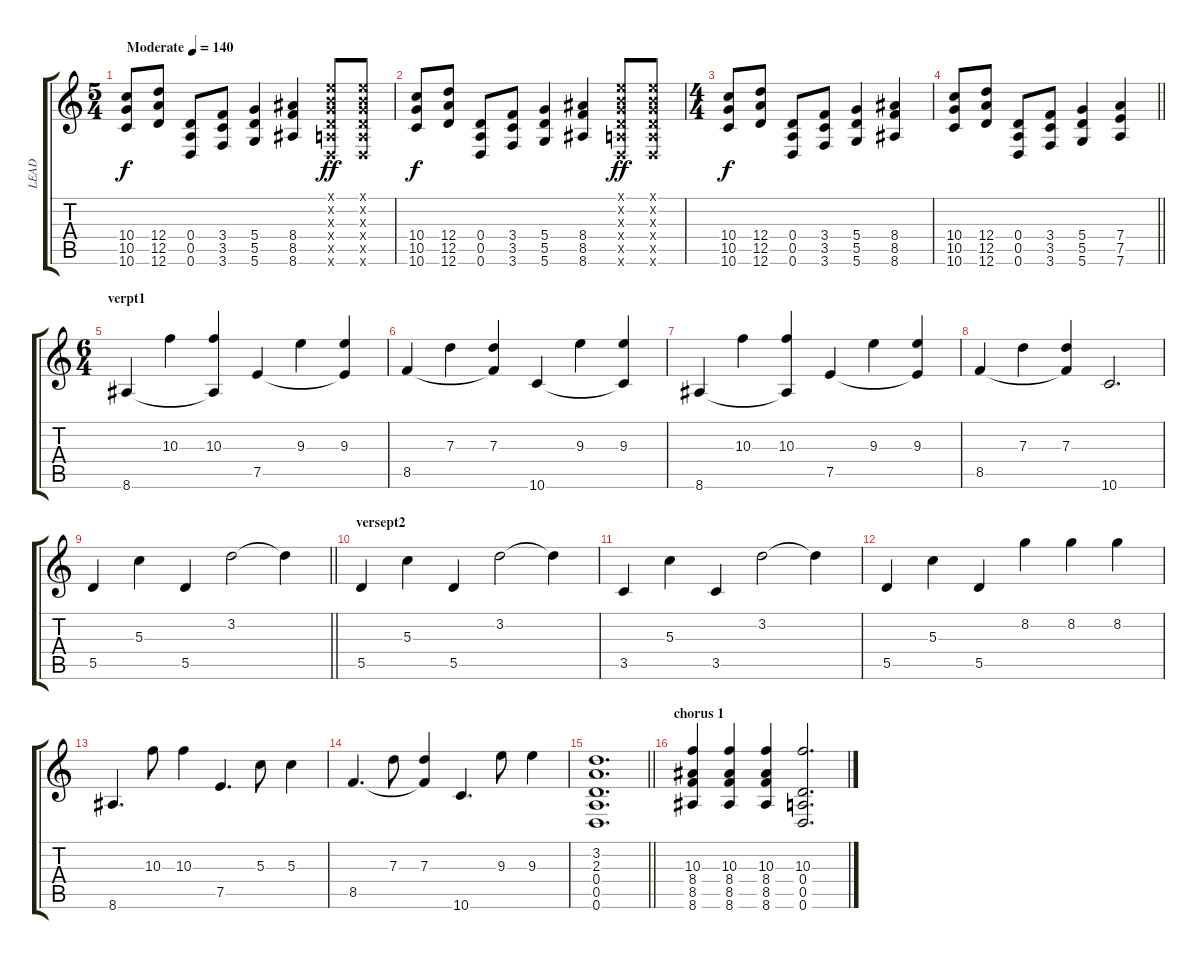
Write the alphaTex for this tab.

\track ("LEAD" "LEAD") {instrument distortionguitar}
\staff {score tabs}
\tuning (E4 B3 G3 D3 A2 D2) {hide}
\ts (5 4)
\tempo (140 "Moderate")
\clef g2
\ks c
(10.4 10.5 10.6).8{dy f instrument distortionguitar} (12.4 12.5 12.6).8 (0.4 0.5 0.6).8 (3.4 3.5 3.6).8 (5.4 5.5 5.6).4 (8.4 8.5 8.6).4 (0.1{x} 0.2{x} 0.3{x} 0.4{x} 0.5{x} 0.6{x}).8{dy ff} (0.1{x} 0.2{x} 0.3{x} 0.4{x} 0.5{x} 0.6{x}).8 |
(10.4 10.5 10.6).8{dy f} (12.4 12.5 12.6).8 (0.4 0.5 0.6).8 (3.4 3.5 3.6).8 (5.4 5.5 5.6).4 (8.4 8.5 8.6).4 (0.1{x} 0.2{x} 0.3{x} 0.4{x} 0.5{x} 0.6{x}).8{dy ff} (0.1{x} 0.2{x} 0.3{x} 0.4{x} 0.5{x} 0.6{x}).8 |
\ts (4 4)
(10.4 10.5 10.6).8{dy f} (12.4 12.5 12.6).8 (0.4 0.5 0.6).8 (3.4 3.5 3.6).8 (5.4 5.5 5.6).4 (8.4 8.5 8.6).4 |
\barLineRight lightlight
(10.4 10.5 10.6).8 (12.4 12.5 12.6).8 (0.4 0.5 0.6).8 (3.4 3.5 3.6).8 (5.4 5.5 5.6).4 (7.4 7.5 7.6).4 |
\ts (6 4)
\section ("" "verpt1")
8.6.4{instrument electricguitarjazz} 10.3.4 (10.3 8.6{t}).4 7.5.4 9.3.4 (9.3 7.5{t}).4 |
8.5.4 7.3.4 (7.3 8.5{t}).4 10.6.4 9.3.4 (9.3 10.6{t}).4 |
8.6.4 10.3.4 (10.3 8.6{t}).4 7.5.4 9.3.4 (9.3 7.5{t}).4 |
8.5.4 7.3.4 (7.3 8.5{t}).4 10.6.2{d} |
\barLineRight lightlight
5.5.4 5.3.4 5.5.4 3.2.2 3.2{t}.4 |
\section ("" "versept2")
5.5.4 5.3.4 5.5.4 3.2.2 3.2{t}.4 |
3.5.4 5.3.4 3.5.4 3.2.2 3.2{t}.4 |
5.5.4 5.3.4 5.5.4 8.2.4 8.2.4 8.2.4 |
8.6.4{d} 10.3.8 10.3.4 7.5.4{d} 5.3.8 5.3.4 |
8.5.4{d} 7.3.8 (7.3 8.5{t}).4 10.6.4{d} 9.3.8 9.3.4 |
\barLineRight lightlight
(3.2 2.3 0.4 0.5 0.6).1{d instrument distortionguitar} |
\section ("" "chorus 1")
(10.3 8.4 8.5 8.6).4 (10.3 8.4 8.5 8.6).4 (10.3 8.4 8.5 8.6).4 (10.3 0.4 0.5 0.6).2{d}
